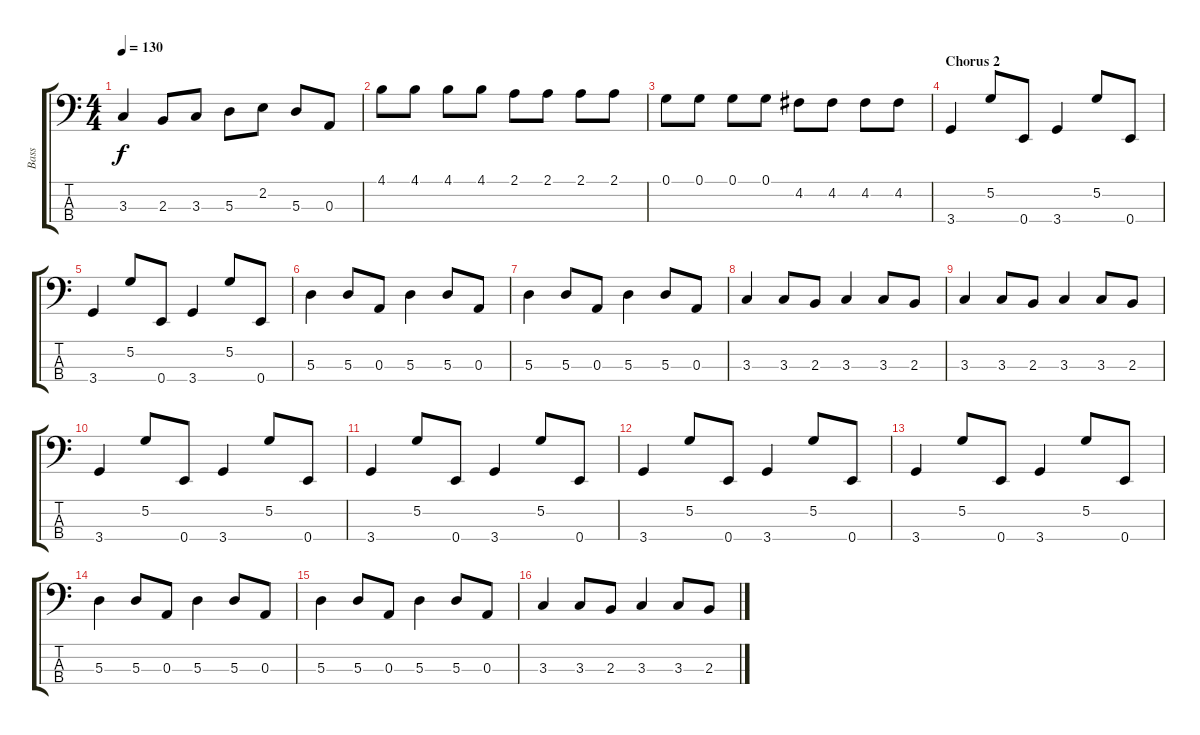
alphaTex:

\track ("Bass" "Bass") {instrument electricbassfinger}
\staff {score tabs}
\tuning (G2 D2 A1 E1) {hide}
\ts (4 4)
\tempo 130
\clef f4
\ks c
3.3.4{dy f} 2.3.8 3.3.8 5.3.8 2.2.8 5.3.8 0.3.8 |
4.1.8 4.1.8 4.1.8 4.1.8 2.1.8 2.1.8 2.1.8 2.1.8 |
0.1.8 0.1.8 0.1.8 0.1.8 4.2.8 4.2.8 4.2.8 4.2.8 |
\section ("" "Chorus 2")
3.4.4 5.2.8 0.4.8 3.4.4 5.2.8 0.4.8 |
3.4.4 5.2.8 0.4.8 3.4.4 5.2.8 0.4.8 |
5.3.4 5.3.8 0.3.8 5.3.4 5.3.8 0.3.8 |
5.3.4 5.3.8 0.3.8 5.3.4 5.3.8 0.3.8 |
3.3.4 3.3.8 2.3.8 3.3.4 3.3.8 2.3.8 |
3.3.4 3.3.8 2.3.8 3.3.4 3.3.8 2.3.8 |
3.4.4 5.2.8 0.4.8 3.4.4 5.2.8 0.4.8 |
3.4.4 5.2.8 0.4.8 3.4.4 5.2.8 0.4.8 |
3.4.4 5.2.8 0.4.8 3.4.4 5.2.8 0.4.8 |
3.4.4 5.2.8 0.4.8 3.4.4 5.2.8 0.4.8 |
5.3.4 5.3.8 0.3.8 5.3.4 5.3.8 0.3.8 |
5.3.4 5.3.8 0.3.8 5.3.4 5.3.8 0.3.8 |
3.3.4 3.3.8 2.3.8 3.3.4 3.3.8 2.3.8
